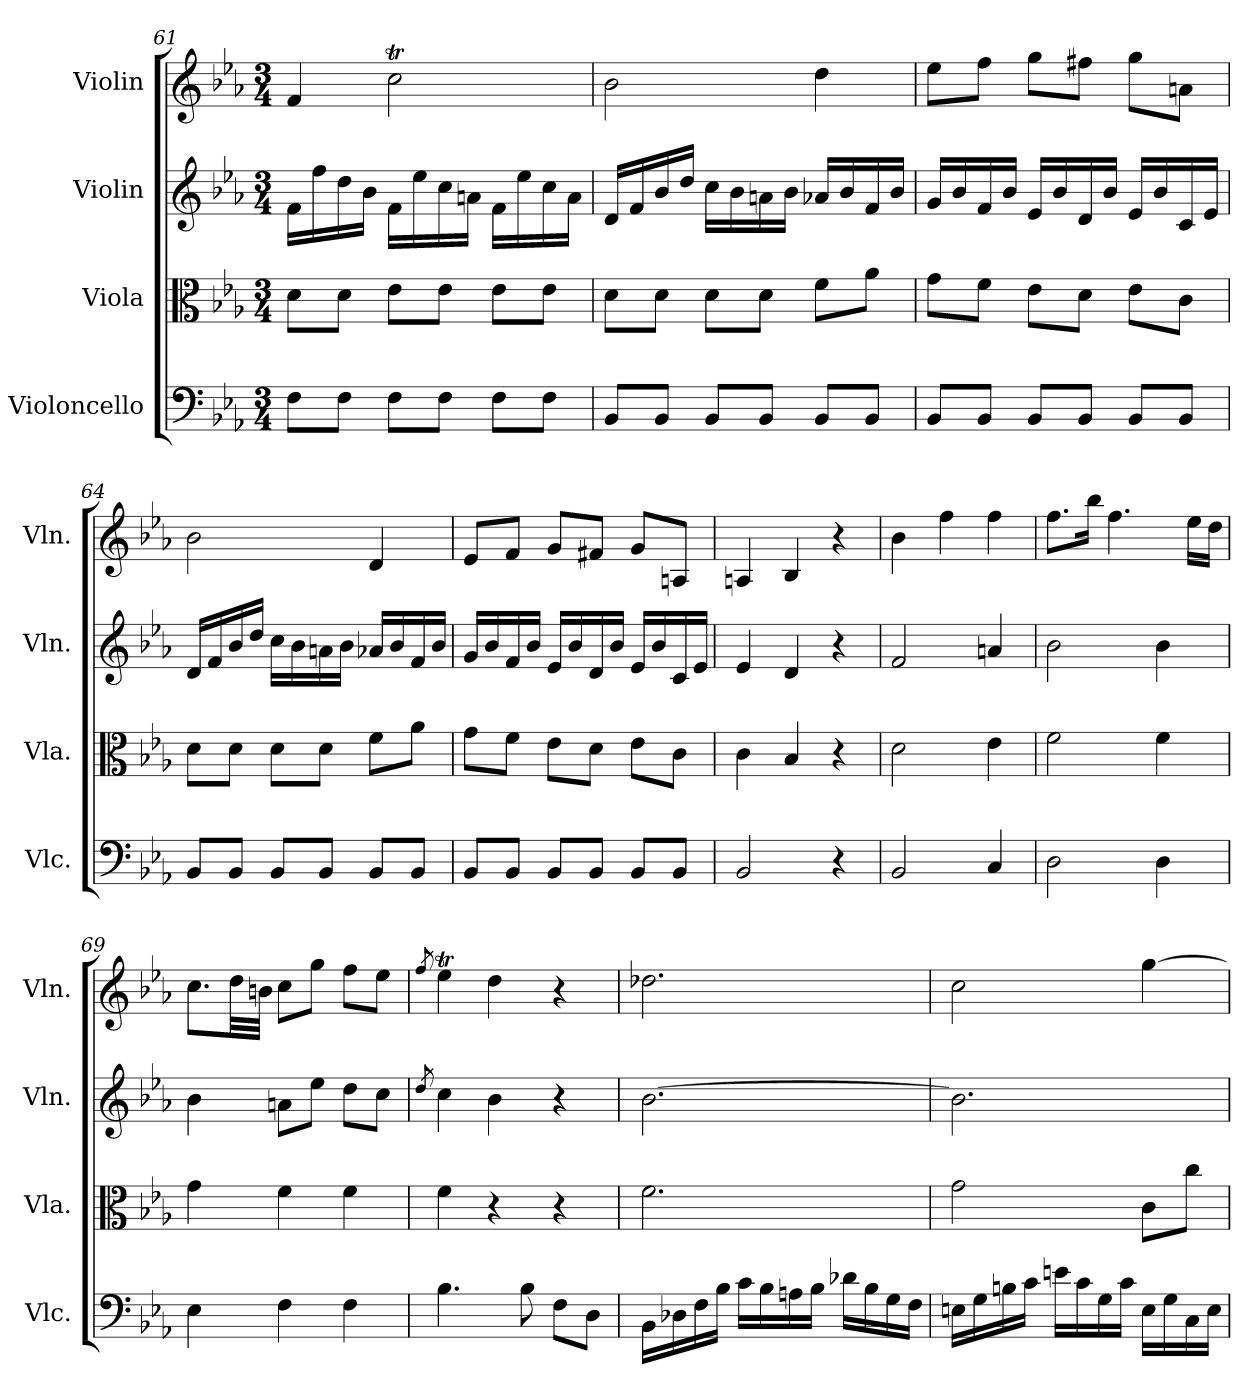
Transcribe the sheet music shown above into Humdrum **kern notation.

**kern	**kern	**kern	**kern
*part4	*part3	*part2	*part1
*staff4	*staff3	*staff2	*staff1
*I"Violoncello	*I"Viola	*I"Violin	*I"Violin
*I'Vlc.	*I'Vla.	*I'Vln.	*I'Vln.
*clefF4	*clefC3	*clefG2	*clefG2
*k[b-e-a-]	*k[b-e-a-]	*k[b-e-a-]	*k[b-e-a-]
*E-:	*E-:	*E-:	*E-:
*M3/4	*M3/4	*M3/4	*M3/4
=61	=61	=61	=61
8F\L	8d\L	16f\LL	4f/
.	.	16ff\	.
8F\J	8d\J	16dd\	.
.	.	16b-\JJ	.
8F\L	8e-\L	16f\LL	2ccT\
.	.	16ee-\	.
8F\J	8e-\J	16cc\	.
.	.	16an\JJ	.
8F\L	8e-\L	16f\LL	.
.	.	16ee-\	.
8F\J	8e-\J	16cc\	.
.	.	16a\JJ	.
=62	=62	=62	=62
8BB-/L	8d\L	16d/LL	2b-\
.	.	16f/	.
8BB-/J	8d\J	16b-/	.
.	.	16dd/JJ	.
8BB-/L	8d\L	16cc\LL	.
.	.	16b-\	.
8BB-/J	8d\J	16an\	.
.	.	16b-\JJ	.
8BB-/L	8f\L	16a-X/LL	4dd\
.	.	16b-/	.
8BB-/J	8a-\J	16f/	.
.	.	16b-/JJ	.
=63	=63	=63	=63
8BB-/L	8g\L	16g/LL	8ee-\L
.	.	16b-/	.
8BB-/J	8f\J	16f/	8ff\J
.	.	16b-/JJ	.
8BB-/L	8e-\L	16e-/LL	8gg\L
.	.	16b-/	.
8BB-/J	8d\J	16d/	8ff#X\J
.	.	16b-/JJ	.
8BB-/L	8e-\L	16e-/LL	8gg\L
.	.	16b-/	.
8BB-/J	8c\J	16c/	8an\J
.	.	16e-/JJ	.
=64	=64	=64	=64
8BB-/L	8d\L	16d/LL	2b-\
.	.	16f/	.
8BB-/J	8d\J	16b-/	.
.	.	16dd/JJ	.
8BB-/L	8d\L	16cc\LL	.
.	.	16b-\	.
8BB-/J	8d\J	16an\	.
.	.	16b-\JJ	.
8BB-/L	8f\L	16a-X/LL	4d/
.	.	16b-/	.
8BB-/J	8a-\J	16f/	.
.	.	16b-/JJ	.
=65	=65	=65	=65
8BB-/L	8g\L	16g/LL	8e-/L
.	.	16b-/	.
8BB-/J	8f\J	16f/	8f/J
.	.	16b-/JJ	.
8BB-/L	8e-\L	16e-/LL	8g/L
.	.	16b-/	.
8BB-/J	8d\J	16d/	8f#X/J
.	.	16b-/JJ	.
8BB-/L	8e-\L	16e-/LL	8g/L
.	.	16b-/	.
8BB-/J	8c\J	16c/	8An/J
.	.	16e-/JJ	.
=66	=66	=66	=66
2BB-/	4c\	4e-/	4An/
.	4B-/	4d/	4B-/
4r	4r	4r	4r
=67	=67	=67	=67
2BB-/	2d\	2f/	4b-\
.	.	.	4ff\
4C/	4e-\	4an/	4ff\
=68	=68	=68	=68
2D\	2f\	2b-\	8.ff\L
.	.	.	16bb-\Jk
.	.	.	4.ff\
4D\	4f\	4b-\	.
.	.	.	16ee-\LL
.	.	.	16dd\JJ
=69	=69	=69	=69
4E-\	4g\	4b-\	8.cc\L
.	.	.	32dd\LL
.	.	.	32bn\JJJ
4F\	4f\	8an\L	8cc\L
.	.	8ee-\J	8gg\J
4F\	4f\	8dd\L	8ff\L
.	.	8cc\J	8ee-\J
=70	=70	=70	=70
.	.	8qdd/	8qff/
4.B-\	4f\	4cc\	4ee-T\
.	4r	4b-\	4dd\
8B-\	.	.	.
8F\L	4r	4r	4r
8D\J	.	.	.
=71	=71	=71	=71
16BB-\LL	2.f\	[2.b-\	2.dd-X\
16D-X\	.	.	.
16F\	.	.	.
16B-\JJ	.	.	.
16c\LL	.	.	.
16B-\	.	.	.
16An\	.	.	.
16B-\JJ	.	.	.
16d-X\LL	.	.	.
16B-\	.	.	.
16G\	.	.	.
16F\JJ	.	.	.
=72	=72	=72	=72
16En\LL	2g\	2.b-\]	2cc\
16G\	.	.	.
16Bn\	.	.	.
16c\JJ	.	.	.
16en\LL	.	.	.
16c\	.	.	.
16G\	.	.	.
16c\JJ	.	.	.
16E\LL	8c\L	.	[4gg\
16G\	.	.	.
16C\	8cc\J	.	.
16E\JJ	.	.	.
=	=	=	=
*-	*-	*-	*-
